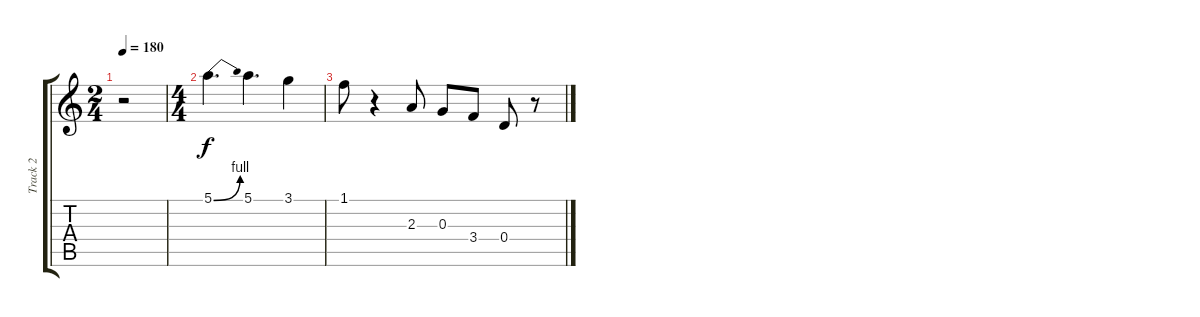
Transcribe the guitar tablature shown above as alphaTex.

\track ("Track 2" "Track 2") {instrument distortionguitar}
\staff {score tabs}
\tuning (E4 B3 G3 D3 A2 E2) {hide}
\ts (2 4)
\tempo 180
\clef g2
\ks c
r.2{dy f} |
\ts (4 4)
5.1{be (bend 0 0 60 4)}.4{d} 5.1.4{d} 3.1.4 |
1.1.8 r.4 2.3.8 0.3.8 3.4.8 0.4.8 r.8
